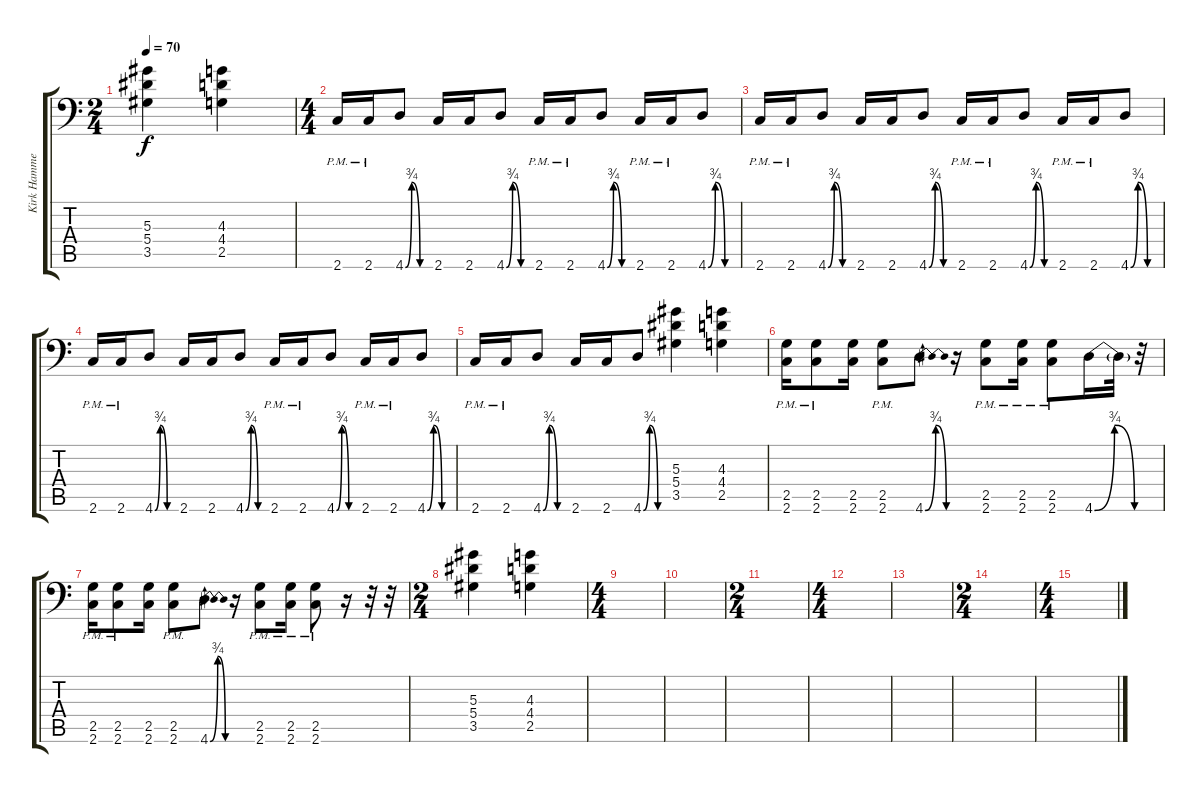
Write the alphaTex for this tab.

\track ("Kirk Hammett" "Kirk Hamme") {instrument overdrivenguitar}
\staff {score tabs}
\tuning (C4 G3 Eb3 Bb2 F2 Bb1) {hide}
\ts (2 4)
\tempo 70
\clef f4
\ks c
(5.3 5.4 3.5).4{dy f} (4.3 4.4 2.5).4 |
\ts (4 4)
2.6{pm}.16 2.6{pm}.16 4.6{be (custom 0 0 15 3 35 0 60 0)}.8 2.6.16 2.6.16 4.6{be (custom 0 0 15 3 35 0 60 0)}.8 2.6{pm}.16 2.6{pm}.16 4.6{be (custom 0 0 15 3 35 0 60 0)}.8 2.6{pm}.16 2.6{pm}.16 4.6{be (custom 0 0 15 3 35 0 60 0)}.8 |
2.6{pm}.16 2.6{pm}.16 4.6{be (custom 0 0 15 3 35 0 60 0)}.8 2.6.16 2.6.16 4.6{be (custom 0 0 15 3 35 0 60 0)}.8 2.6{pm}.16 2.6{pm}.16 4.6{be (custom 0 0 15 3 35 0 60 0)}.8 2.6{pm}.16 2.6{pm}.16 4.6{be (custom 0 0 15 3 35 0 60 0)}.8 |
2.6{pm}.16 2.6{pm}.16 4.6{be (custom 0 0 15 3 35 0 60 0)}.8 2.6.16 2.6.16 4.6{be (custom 0 0 15 3 35 0 60 0)}.8 2.6{pm}.16 2.6{pm}.16 4.6{be (custom 0 0 15 3 35 0 60 0)}.8 2.6{pm}.16 2.6{pm}.16 4.6{be (custom 0 0 15 3 35 0 60 0)}.8 |
2.6{pm}.16 2.6{pm}.16 4.6{be (custom 0 0 15 3 35 0 60 0)}.8 2.6.16 2.6.16 4.6{be (custom 0 0 15 3 35 0 60 0)}.8 (5.3 5.4 3.5).4 (4.3 4.4 2.5).4 |
(2.5{pm} 2.6{pm}).16 (2.5{pm} 2.6{pm}).8 (2.5 2.6).16 (2.5{pm} 2.6{pm}).8 4.6{be (bendrelease 0 0 30 3 30 3 60 0)}.8 r.16 (2.5{pm} 2.6{pm}).8 (2.5{pm} 2.6{pm}).16 (2.5{pm} 2.6{pm}).8 4.6{be (bendrelease 0 0 30 3 30 3 60 0)}.16 4.6{t}.32 r.32 |
(2.5{pm} 2.6{pm}).16 (2.5{pm} 2.6{pm}).8 (2.5 2.6).16 (2.5{pm} 2.6{pm}).8 4.6{be (bendrelease 0 0 30 3 30 3 60 0)}.8 r.16 (2.5{pm} 2.6{pm}).8 (2.5{pm} 2.6{pm}).16 (2.5{pm} 2.6{pm}).8 r.16 r.32 r.32 |
\ts (2 4)
(5.3 5.4 3.5).4 (4.3 4.4 2.5).4 |
\ts (4 4)
|
|
\ts (2 4)
|
\ts (4 4)
|
|
\ts (2 4)
|
\ts (4 4)
